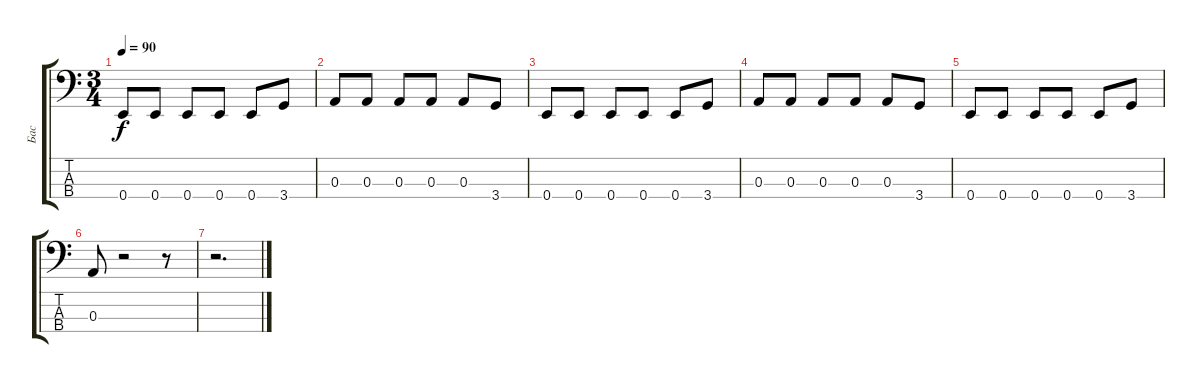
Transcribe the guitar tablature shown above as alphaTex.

\track ("Бас" "Бас") {instrument electricbassfinger}
\staff {score tabs}
\tuning (G2 D2 A1 E1) {hide}
\ts (3 4)
\tempo 90
\clef f4
\ks c
0.4.8{dy f} 0.4.8 0.4.8 0.4.8 0.4.8 3.4.8 |
0.3.8 0.3.8 0.3.8 0.3.8 0.3.8 3.4.8 |
0.4.8 0.4.8 0.4.8 0.4.8 0.4.8 3.4.8 |
0.3.8 0.3.8 0.3.8 0.3.8 0.3.8 3.4.8 |
0.4.8 0.4.8 0.4.8 0.4.8 0.4.8 3.4.8 |
0.3.8 r.2 r.8 |
r.2{d}
